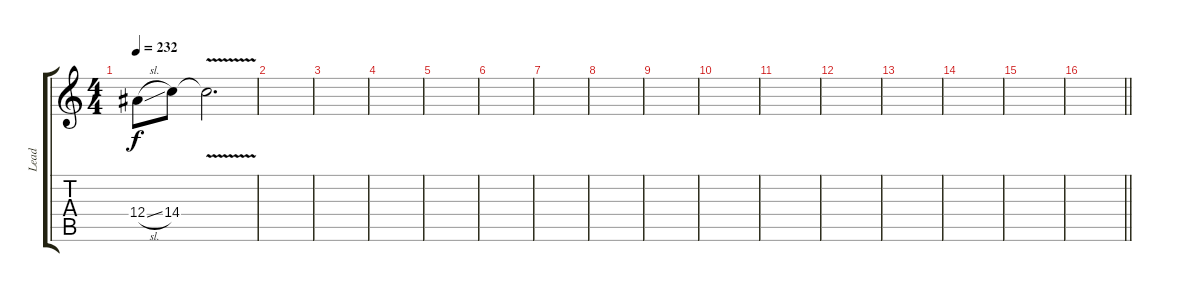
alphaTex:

\track ("Lead" "Lead") {instrument overdrivenguitar}
\staff {score tabs}
\tuning (C4 G3 Eb3 Bb2 F2 C2) {hide}
\ts (4 4)
\tempo 232
\clef g2
\ks c
12.4{sl}.8{dy f} 14.4.8 14.4{v t}.2{d} |
|
|
|
|
|
|
|
|
|
|
|
|
|
|
\barLineRight lightlight
